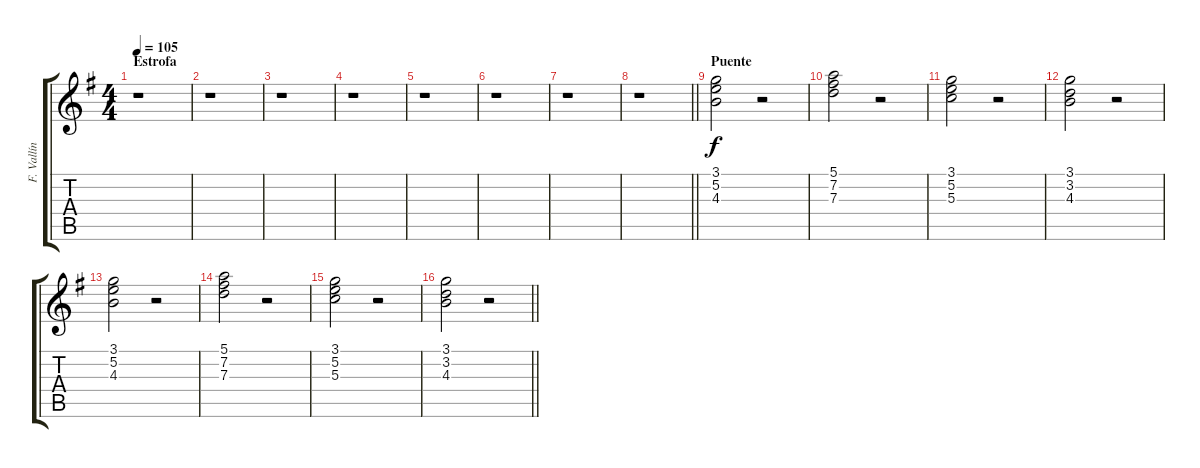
\track ("F. Vallín (G. Clásica)" "F. Vallín ") {instrument acousticguitarnylon}
\staff {score tabs}
\tuning (E4 B3 G3 D3 A2 E2) {hide}
\ts (4 4)
\section ("" "Estrofa")
\tempo 105
\clef g2
\ks g
r.1{dy f} |
r.1 |
r.1 |
r.1 |
r.1 |
r.1 |
r.1 |
\barLineRight lightlight
r.1 |
\section ("" "Puente")
(3.1 5.2 4.3).2 r.2 |
(5.1 7.2 7.3).2 r.2 |
(3.1 5.2 5.3).2 r.2 |
(3.1 3.2 4.3).2 r.2 |
(3.1 5.2 4.3).2 r.2 |
(5.1 7.2 7.3).2 r.2 |
(3.1 5.2 5.3).2 r.2 |
\barLineRight lightlight
(3.1 3.2 4.3).2 r.2
